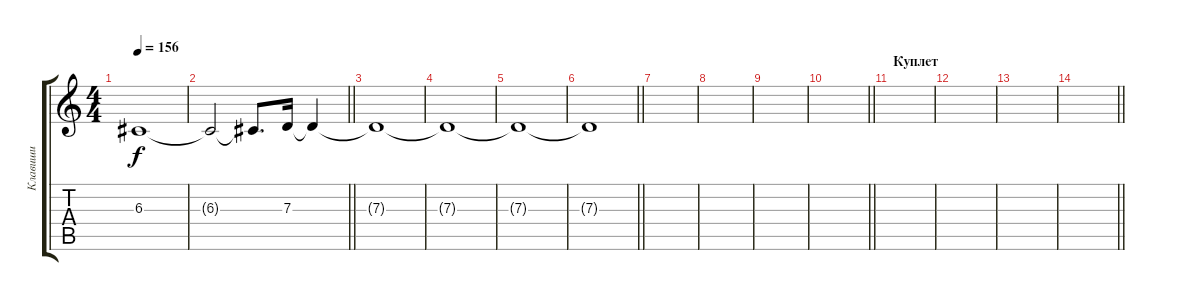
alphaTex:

\track ("Клавиши" "Клавиши") {instrument choiraahs}
\staff {score tabs}
\tuning (E4 B3 G3 D3 A2 E2) {hide}
\ts (4 4)
\tempo 156
\clef g2
\ks c
6.3{t}.1{dy f} |
\barLineRight lightlight
6.3{t}.2 6.3{t}.8{d} 7.3.16 7.3{t}.4 |
7.3{t}.1 |
7.3{t}.1 |
7.3{t}.1 |
\barLineRight lightlight
7.3{t}.1 |
|
|
|
\barLineRight lightlight
|
\section ("" "Куплет")
|
|
|
\barLineRight lightlight
